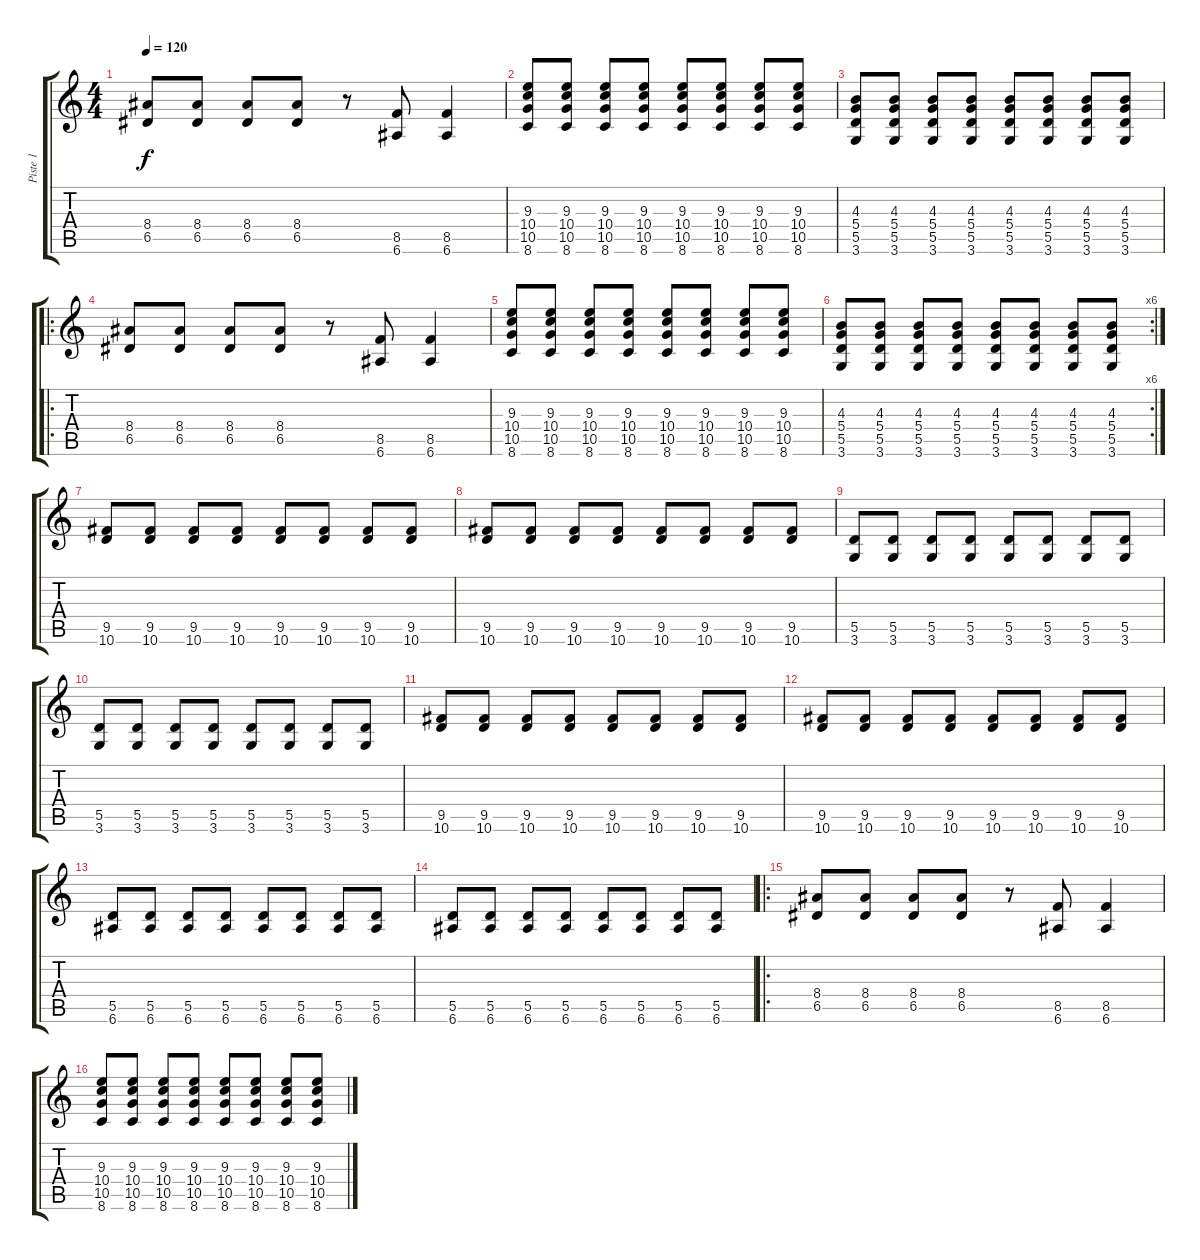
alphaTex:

\track ("Piste 1" "Piste 1") {instrument distortionguitar}
\staff {score tabs}
\tuning (E4 B3 G3 D3 A2 E2) {hide}
\ts (4 4)
\tempo 120
\clef g2
\ks c
(8.4 6.5).8{dy f instrument distortionguitar} (8.4 6.5).8 (8.4 6.5).8 (8.4 6.5).8 r.8 (8.5 6.6).8 (8.5 6.6).4 |
(9.3 10.4 10.5 8.6).8 (9.3 10.4 10.5 8.6).8 (9.3 10.4 10.5 8.6).8 (9.3 10.4 10.5 8.6).8 (9.3 10.4 10.5 8.6).8 (9.3 10.4 10.5 8.6).8 (9.3 10.4 10.5 8.6).8 (9.3 10.4 10.5 8.6).8 |
(4.3 5.4 5.5 3.6).8 (4.3 5.4 5.5 3.6).8 (4.3 5.4 5.5 3.6).8 (4.3 5.4 5.5 3.6).8 (4.3 5.4 5.5 3.6).8 (4.3 5.4 5.5 3.6).8 (4.3 5.4 5.5 3.6).8 (4.3 5.4 5.5 3.6).8 |
\ro
(8.4 6.5).8 (8.4 6.5).8 (8.4 6.5).8 (8.4 6.5).8 r.8 (8.5 6.6).8 (8.5 6.6).4 |
(9.3 10.4 10.5 8.6).8 (9.3 10.4 10.5 8.6).8 (9.3 10.4 10.5 8.6).8 (9.3 10.4 10.5 8.6).8 (9.3 10.4 10.5 8.6).8 (9.3 10.4 10.5 8.6).8 (9.3 10.4 10.5 8.6).8 (9.3 10.4 10.5 8.6).8 |
\rc 6
(4.3 5.4 5.5 3.6).8 (4.3 5.4 5.5 3.6).8 (4.3 5.4 5.5 3.6).8 (4.3 5.4 5.5 3.6).8 (4.3 5.4 5.5 3.6).8 (4.3 5.4 5.5 3.6).8 (4.3 5.4 5.5 3.6).8 (4.3 5.4 5.5 3.6).8 |
(9.5 10.6).8 (9.5 10.6).8 (9.5 10.6).8 (9.5 10.6).8 (9.5 10.6).8 (9.5 10.6).8 (9.5 10.6).8 (9.5 10.6).8 |
(9.5 10.6).8 (9.5 10.6).8 (9.5 10.6).8 (9.5 10.6).8 (9.5 10.6).8 (9.5 10.6).8 (9.5 10.6).8 (9.5 10.6).8 |
(5.5 3.6).8 (5.5 3.6).8 (5.5 3.6).8 (5.5 3.6).8 (5.5 3.6).8 (5.5 3.6).8 (5.5 3.6).8 (5.5 3.6).8 |
(5.5 3.6).8 (5.5 3.6).8 (5.5 3.6).8 (5.5 3.6).8 (5.5 3.6).8 (5.5 3.6).8 (5.5 3.6).8 (5.5 3.6).8 |
(9.5 10.6).8 (9.5 10.6).8 (9.5 10.6).8 (9.5 10.6).8 (9.5 10.6).8 (9.5 10.6).8 (9.5 10.6).8 (9.5 10.6).8 |
(9.5 10.6).8 (9.5 10.6).8 (9.5 10.6).8 (9.5 10.6).8 (9.5 10.6).8 (9.5 10.6).8 (9.5 10.6).8 (9.5 10.6).8 |
(5.5 6.6).8 (5.5 6.6).8 (5.5 6.6).8 (5.5 6.6).8 (5.5 6.6).8 (5.5 6.6).8 (5.5 6.6).8 (5.5 6.6).8 |
(5.5 6.6).8 (5.5 6.6).8 (5.5 6.6).8 (5.5 6.6).8 (5.5 6.6).8 (5.5 6.6).8 (5.5 6.6).8 (5.5 6.6).8 |
\ro
(8.4 6.5).8 (8.4 6.5).8 (8.4 6.5).8 (8.4 6.5).8 r.8 (8.5 6.6).8 (8.5 6.6).4 |
(9.3 10.4 10.5 8.6).8 (9.3 10.4 10.5 8.6).8 (9.3 10.4 10.5 8.6).8 (9.3 10.4 10.5 8.6).8 (9.3 10.4 10.5 8.6).8 (9.3 10.4 10.5 8.6).8 (9.3 10.4 10.5 8.6).8 (9.3 10.4 10.5 8.6).8
